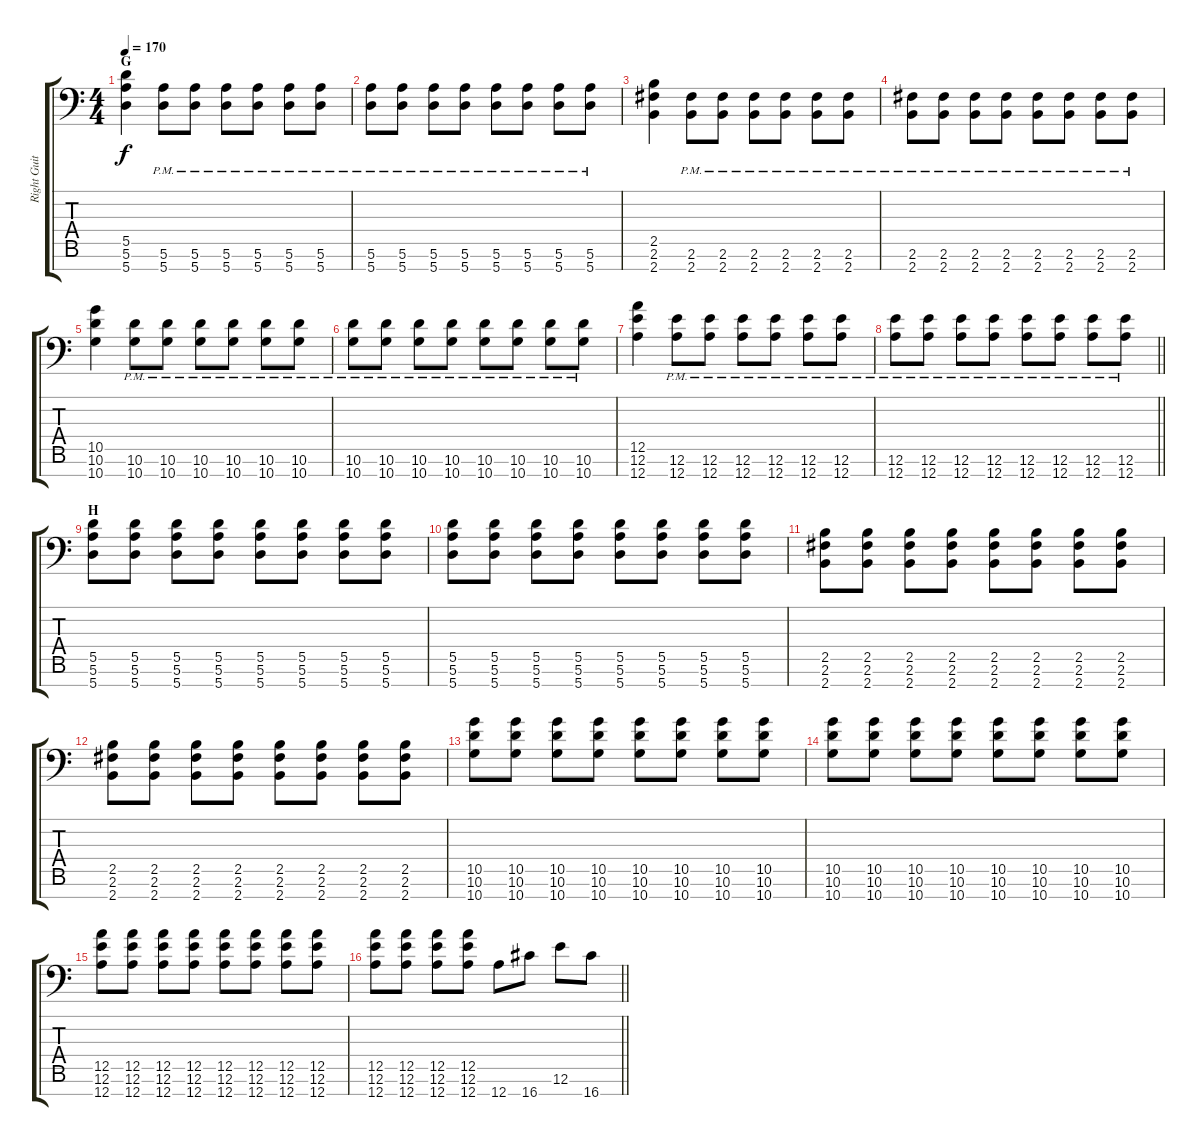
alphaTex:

\track ("Right Guitar" "Right Guit") {instrument distortionguitar}
\staff {score tabs}
\tuning (E4 B3 G3 D3 A2 E2 A1) {hide}
\ts (4 4)
\section ("" "G")
\tempo 170
\clef f4
\ks c
(5.5 5.6 5.7).4{dy f} (5.6{pm} 5.7{pm}).8 (5.6{pm} 5.7{pm}).8 (5.6{pm} 5.7{pm}).8 (5.6{pm} 5.7{pm}).8 (5.6{pm} 5.7{pm}).8 (5.6{pm} 5.7{pm}).8 |
(5.6{pm} 5.7{pm}).8 (5.6{pm} 5.7{pm}).8 (5.6{pm} 5.7{pm}).8 (5.6{pm} 5.7{pm}).8 (5.6{pm} 5.7{pm}).8 (5.6{pm} 5.7{pm}).8 (5.6{pm} 5.7{pm}).8 (5.6{pm} 5.7{pm}).8 |
(2.5 2.6 2.7).4 (2.6{pm} 2.7{pm}).8 (2.6{pm} 2.7{pm}).8 (2.6{pm} 2.7{pm}).8 (2.6{pm} 2.7{pm}).8 (2.6{pm} 2.7{pm}).8 (2.6{pm} 2.7{pm}).8 |
(2.6{pm} 2.7{pm}).8 (2.6{pm} 2.7{pm}).8 (2.6{pm} 2.7{pm}).8 (2.6{pm} 2.7{pm}).8 (2.6{pm} 2.7{pm}).8 (2.6{pm} 2.7{pm}).8 (2.6{pm} 2.7{pm}).8 (2.6{pm} 2.7{pm}).8 |
(10.5 10.6 10.7).4 (10.6{pm} 10.7{pm}).8 (10.6{pm} 10.7{pm}).8 (10.6{pm} 10.7{pm}).8 (10.6{pm} 10.7{pm}).8 (10.6{pm} 10.7{pm}).8 (10.6{pm} 10.7{pm}).8 |
(10.6{pm} 10.7{pm}).8 (10.6{pm} 10.7{pm}).8 (10.6{pm} 10.7{pm}).8 (10.6{pm} 10.7{pm}).8 (10.6{pm} 10.7{pm}).8 (10.6{pm} 10.7{pm}).8 (10.6{pm} 10.7{pm}).8 (10.6{pm} 10.7{pm}).8 |
(12.5 12.6 12.7).4 (12.6{pm} 12.7{pm}).8 (12.6{pm} 12.7{pm}).8 (12.6{pm} 12.7{pm}).8 (12.6{pm} 12.7{pm}).8 (12.6{pm} 12.7{pm}).8 (12.6{pm} 12.7{pm}).8 |
\barLineRight lightlight
(12.6{pm} 12.7{pm}).8 (12.6{pm} 12.7{pm}).8 (12.6{pm} 12.7{pm}).8 (12.6{pm} 12.7{pm}).8 (12.6{pm} 12.7{pm}).8 (12.6{pm} 12.7{pm}).8 (12.6{pm} 12.7{pm}).8 (12.6{pm} 12.7{pm}).8 |
\section ("" "H")
(5.5 5.6 5.7).8 (5.5 5.6 5.7).8 (5.5 5.6 5.7).8 (5.5 5.6 5.7).8 (5.5 5.6 5.7).8 (5.5 5.6 5.7).8 (5.5 5.6 5.7).8 (5.5 5.6 5.7).8 |
(5.5 5.6 5.7).8 (5.5 5.6 5.7).8 (5.5 5.6 5.7).8 (5.5 5.6 5.7).8 (5.5 5.6 5.7).8 (5.5 5.6 5.7).8 (5.5 5.6 5.7).8 (5.5 5.6 5.7).8 |
(2.5 2.6 2.7).8 (2.5 2.6 2.7).8 (2.5 2.6 2.7).8 (2.5 2.6 2.7).8 (2.5 2.6 2.7).8 (2.5 2.6 2.7).8 (2.5 2.6 2.7).8 (2.5 2.6 2.7).8 |
(2.5 2.6 2.7).8 (2.5 2.6 2.7).8 (2.5 2.6 2.7).8 (2.5 2.6 2.7).8 (2.5 2.6 2.7).8 (2.5 2.6 2.7).8 (2.5 2.6 2.7).8 (2.5 2.6 2.7).8 |
(10.5 10.6 10.7).8 (10.5 10.6 10.7).8 (10.5 10.6 10.7).8 (10.5 10.6 10.7).8 (10.5 10.6 10.7).8 (10.5 10.6 10.7).8 (10.5 10.6 10.7).8 (10.5 10.6 10.7).8 |
(10.5 10.6 10.7).8 (10.5 10.6 10.7).8 (10.5 10.6 10.7).8 (10.5 10.6 10.7).8 (10.5 10.6 10.7).8 (10.5 10.6 10.7).8 (10.5 10.6 10.7).8 (10.5 10.6 10.7).8 |
(12.5 12.6 12.7).8 (12.5 12.6 12.7).8 (12.5 12.6 12.7).8 (12.5 12.6 12.7).8 (12.5 12.6 12.7).8 (12.5 12.6 12.7).8 (12.5 12.6 12.7).8 (12.5 12.6 12.7).8 |
\barLineRight lightlight
(12.5 12.6 12.7).8 (12.5 12.6 12.7).8 (12.5 12.6 12.7).8 (12.5 12.6 12.7).8 12.7.8 16.7.8 12.6.8 16.7.8
